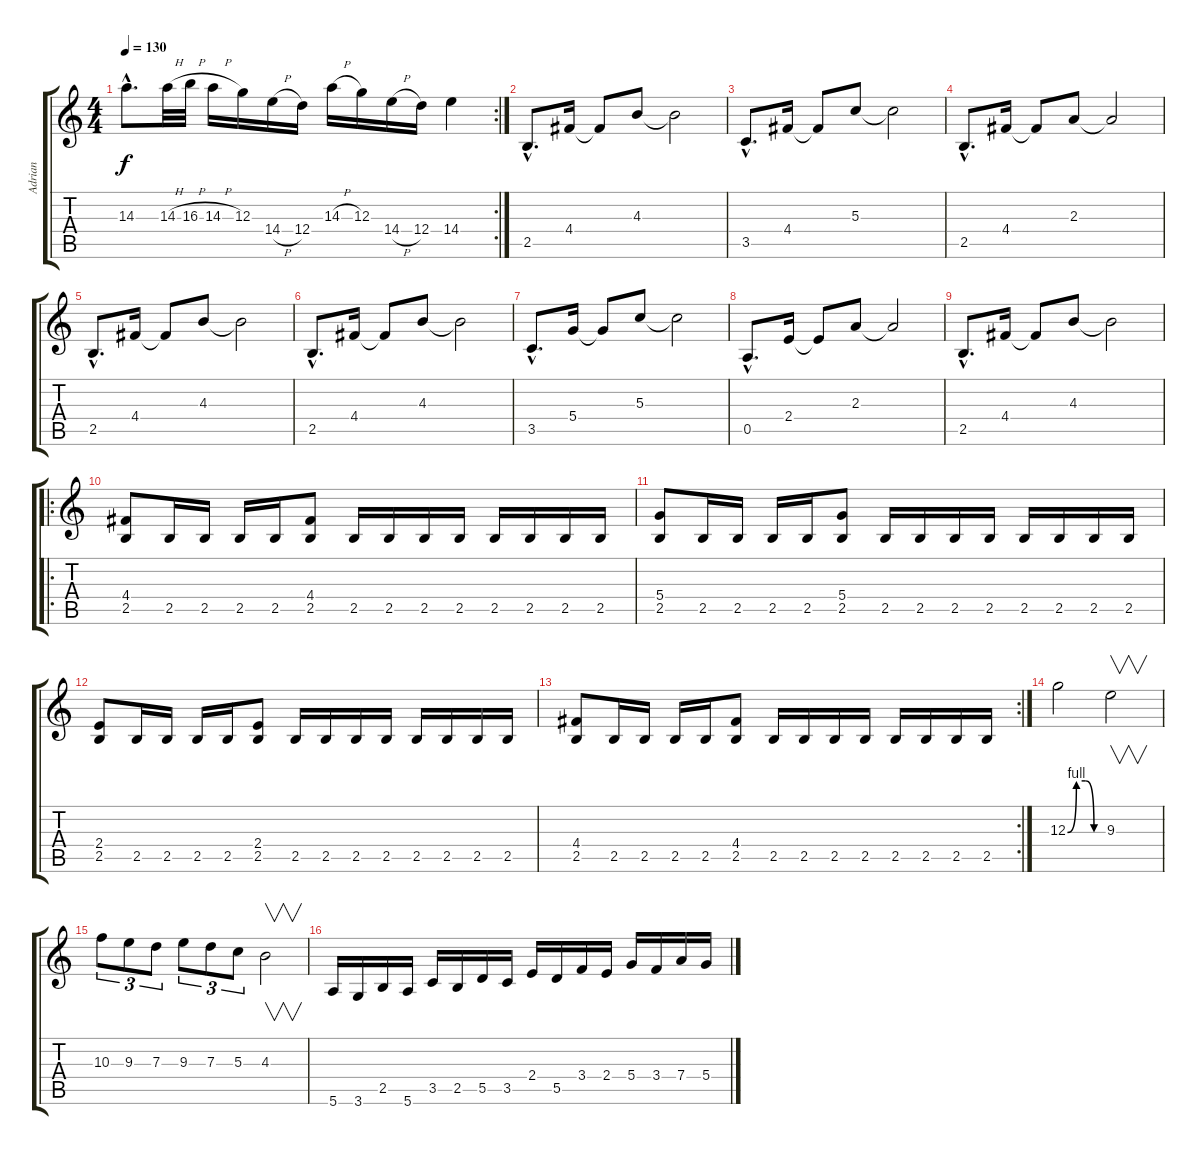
\track ("Adrian" "Adrian") {instrument distortionguitar}
\staff {score tabs}
\tuning (E4 B3 G3 D3 A2 E2) {hide}
\rc 2
\ts (4 4)
\tempo 130
\clef g2
\ks c
14.3{hac}.8{d dy f} 14.3{h}.32 16.3{h}.32 14.3{h}.16 12.3.16 14.4{h}.16 12.4.16 14.3{h}.16 12.3.16 14.4{h}.16 12.4.16 14.4.4 |
2.5{hac}.8{d} 4.4.16 4.4{t}.8 4.3.8 4.3{t}.2 |
3.5{hac}.8{d} 4.4.16 4.4{t}.8 5.3.8 5.3{t}.2 |
2.5{hac}.8{d} 4.4.16 4.4{t}.8 2.3.8 2.3{t}.2 |
2.5{hac}.8{d} 4.4.16 4.4{t}.8 4.3.8 4.3{t}.2 |
2.5{hac}.8{d} 4.4.16 4.4{t}.8 4.3.8 4.3{t}.2 |
3.5{hac}.8{d} 5.4.16 5.4{t}.8 5.3.8 5.3{t}.2 |
0.5{hac}.8{d} 2.4.16 2.4{t}.8 2.3.8 2.3{t}.2 |
2.5{hac}.8{d} 4.4.16 4.4{t}.8 4.3.8 4.3{t}.2 |
\ro
(4.4 2.5).8 2.5.16 2.5.16 2.5.16 2.5.16 (4.4 2.5).8 2.5.16 2.5.16 2.5.16 2.5.16 2.5.16 2.5.16 2.5.16 2.5.16 |
(5.4 2.5).8 2.5.16 2.5.16 2.5.16 2.5.16 (5.4 2.5).8 2.5.16 2.5.16 2.5.16 2.5.16 2.5.16 2.5.16 2.5.16 2.5.16 |
(2.4 2.5).8 2.5.16 2.5.16 2.5.16 2.5.16 (2.4 2.5).8 2.5.16 2.5.16 2.5.16 2.5.16 2.5.16 2.5.16 2.5.16 2.5.16 |
\rc 2
(4.4 2.5).8 2.5.16 2.5.16 2.5.16 2.5.16 (4.4 2.5).8 2.5.16 2.5.16 2.5.16 2.5.16 2.5.16 2.5.16 2.5.16 2.5.16 |
12.3{be (custom 0 0 15 4 30 4 45 0 60 0)}.2 9.3.2{v} |
10.3.8{tu (3 2)} 9.3.8{tu (3 2)} 7.3.8{tu (3 2)} 9.3.8{tu (3 2)} 7.3.8{tu (3 2)} 5.3.8{tu (3 2)} 4.3.2{v} |
5.6.16 3.6.16 2.5.16 5.6.16 3.5.16 2.5.16 5.5.16 3.5.16 2.4.16 5.5.16 3.4.16 2.4.16 5.4.16 3.4.16 7.4.16 5.4.16
